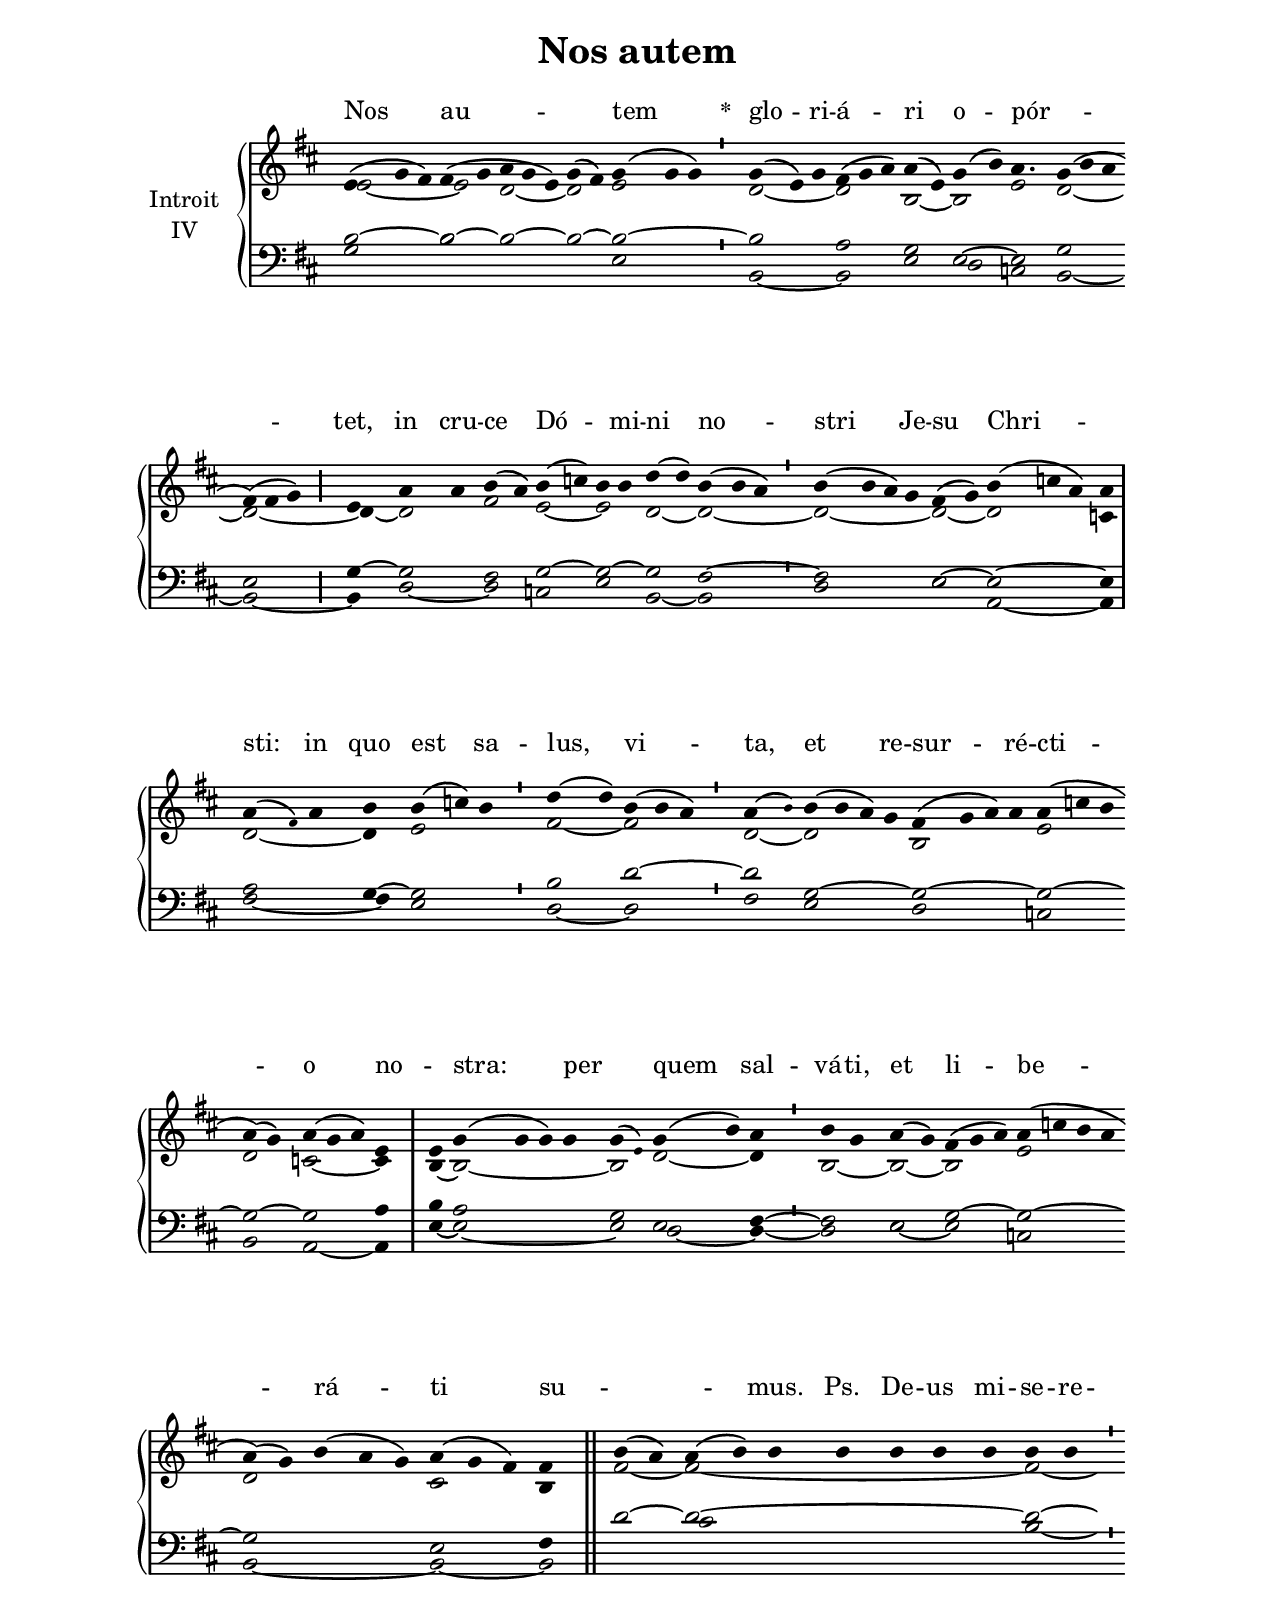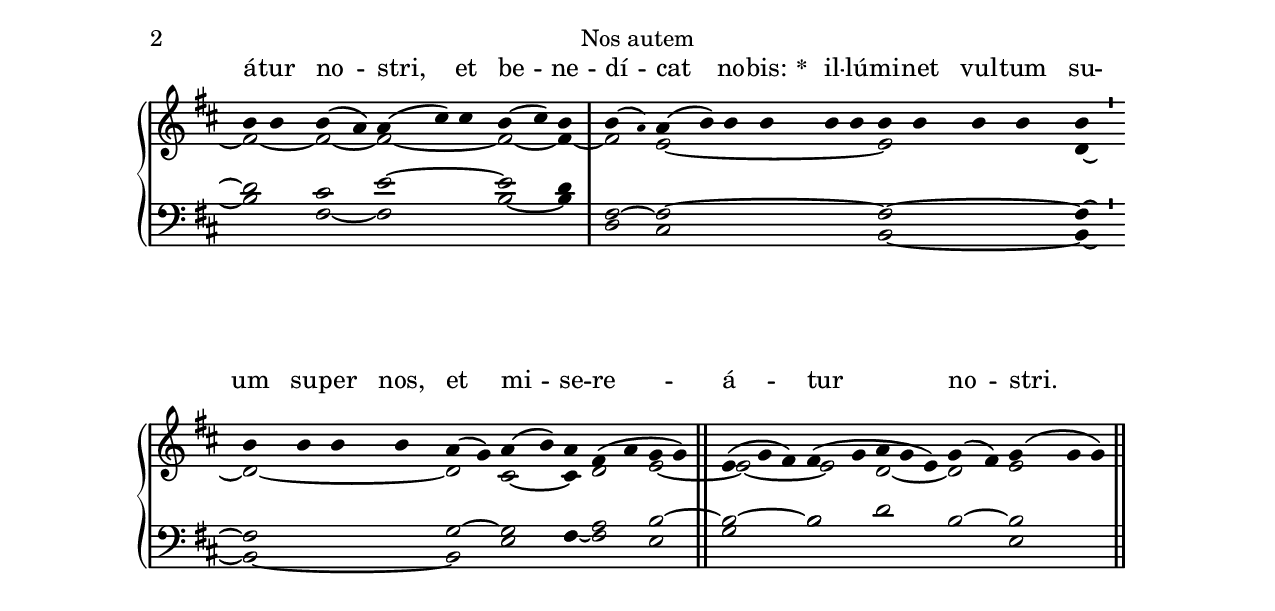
\version "2.18"
\include "gregorian.ly"
\include "noh2.ily"


%Page reference: page i.344
%(volume.page)

global = {
 \key g \lydian
 \cadenzaOn 
}

\header {
  title = \markup \center-column {"Nos autem" \vspace #1 }
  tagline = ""
  composer = ""
}

\paper {
 #(include-special-characters)
  oddHeaderMarkup = \markup \fill-line {
    \line {}
    \center-column {
      \on-the-fly #first-page     " "
      \on-the-fly #not-first-page "Nos autem"
    }
    \line { \on-the-fly #print-page-number-check-first \fromproperty #'page:page-number-string }
  }
  evenHeaderMarkup = \markup \fill-line {
    \line { \on-the-fly #print-page-number-check-first \fromproperty #'page:page-number-string }
    \center-column { "Nos autem" }
    \line {}
  }
}

chantText = \lyricmode {
Nos au -- _ tem 
\set stanza = " * " glo -- ri -- á -- ri o -- pór -- _ tet, 
in cru -- ce Dó -- _ mi -- ni no -- stri Je -- su Chri -- _ sti: 
in quo est sa -- lus, vi -- ta, et re -- sur -- ré -- cti -- o no -- _ stra: 
per _ quem sal -- vá -- ti, et li -- be -- rá -- ti su -- _ _ mus. Ps. 
De -- us mi -- se -- re -- á -- tur no -- stri, et be -- ne -- dí -- cat no -- bis: 
\set stanza = " * " 
il -- lú -- mi -- net vul -- tum su -- um su -- per nos, et mi -- se -- re -- á -- tur no -- stri. 
Nos au -- _ tem. }

chantMusic = {
\tieDown   e'4 ( g'4 fis'4) fis'4 ( g'4 a'4 g'4 e'4) g'4 ( fis'4) g'4 ( g'4 g'4) \divisioMinima
 g'4 ( e'4) g'4 fis'4 ( g'4 a'4) a'4 ( e'4) g'4 ( b'4) a'4. g'4 ( b'4 a'4 \forceBreak
) fis'4 ( fis'4 g'4) \divisioMaior
 e'4 a'4 a'4  b'4 ( a'4) b'4 ( c''4) b'4 b'4 d''4 ( d''4) b'4 ( b'4 a'4) \divisioMinima
 b'4 ( b'4 a'4) g'4  fis'4 ( g'4) b'4 ( c''4 a'4) a'4 \divisioMaxima \forceBreak

 a'4 ( \once \tweak #'font-size #-4 fis' ) a'4 b'4  b'4 ( c''4) b'4 \divisioMinima
 d''4 ( d''4) b'4 ( b'4 a'4) \divisioMinima
 a'4 ( \once \tweak #'font-size #-4 b' ) b'4 ( b'4 a'4) g'4 fis'4 ( g'4 a'4) a'4  a'4 ( c''4 b'4 \forceBreak
) a'4 ( g'4) a'4 ( g'4 a'4) e'4 \divisioMaxima
 e'4 g'4 ( g'4 g'4) g'4 g'4 ( \once \tweak #'font-size #-4 e' ) g'4 ( b'4) a'4 \divisioMinima
 b'4 g'4 a'4 ( g'4) fis'4 ( g'4 a'4)  a'4 ( c''4 b'4 a'4 \forceBreak
) a'4 ( g'4) b'4 ( a'4 g'4) a'4 ( g'4 fis'4) fis'4 \finalis
 b'4 ( a'4) a'4 ( b'4) b'4 b'4 b'4 b'4 b'4 b'4 b'4 \divisioMinima \forceBreak

 b'4 b'4 b'4 ( a'4) a'4 ( cis''4) cis''4 b'4 ( cis''4) b'4 \divisioMaxima
 b'4 ( \once \tweak #'font-size #-4 a' ) a'4 ( b'4) b'4 b'4 b'4 b'4 b'4 b'4 b'4 b'4 b'4 \divisioMinima \forceBreak

 b'4 b'4 b'4 b'4 a'4 ( g'4) a'4 ( b'4) a'4 fis'4 ( a'4 g'4 g'4) \finalis
 e'4 ( g'4 fis'4) fis'4 ( g'4 a'4 g'4 e'4) g'4 ( fis'4) g'4 ( g'4 g'4) \finalis

}

altoMusic = {
e'2*3/2 ~ e'2 d'2*3/2 ~ d'2 e'2*3/2 \divisioMinima
d'2*3/2 ~ d'2*3/2 b2 ~ b2 e'2*3/4 d'2*3/2 ~ d'2*3/2 ~ \divisioMaior
d'4 ~ d'2 fis'2 e'2 ~ e'2 d'2 ~ d'2*3/2 ~ \divisioMinima
d'2*4/2 ~ d'2 ~ d'2*3/2 c'4 \divisioMaxima
d'2*3/2 ~ d'4 e'2*3/2 \divisioMinima
fis'2 ~ fis'2*3/2 \divisioMinima
d'2 ~ d'2*4/2 b2*4/2 e'2*3/2 d'2 c'2*3/2 ~ c'4 \divisioMaxima
b4 ~ b2*4/2 ~ b2 d'2 ~ d'4 \divisioMinima
b2 ~ b2 ~ b2*3/2 e'2*4/2 d'2*5/2 cis'2*3/2 b4 \finalis
fis'2 ~ fis'2*7/2 ~ fis'2 ~ \divisioMinima
fis'2 ~ fis'2 ~ fis'2*3/2 ~ fis'2 ~ fis'4 ~ \divisioMaxima
fis'2 e'2*6/2 ~ e'2*4/2 d'4 ~ \divisioMinima
d'2*4/2 ~ d'2 cis'2 ~ cis'4 d'2 e'2 ~ \finalis
e'2*3/2 ~ e'2 d'2*3/2 ~ d'2 e'2*3/2 \finalis
}

tenorMusic = {
b2*3/2 ~ b2 ~ b2*3/2 ~ b2 ~ b2*3/2 ~ \divisioMinima
b2*3/2 a2*3/2 g2 e2 ~ e2*3/4 g2*3/2 e2*3/2 \divisioMaior
g4 ~ g2 fis2 g2 ~ g2 ~ g2 fis2*3/2 ~ \divisioMinima
fis2*4/2 e2 ~ e2*3/2 ~ e4 \divisioMaxima
a2*3/2 g4 ~ g2*3/2 \divisioMinima
b2 d'2*3/2 ~ \divisioMinima
d'2 g2*4/2 ~ g2*4/2 ~ g2*3/2 ~ g2 ~ g2*3/2 a4 \divisioMaxima
b4 a2*4/2 g2 e2 fis4 ~ \divisioMinima
fis2 e2 g2*3/2 ~ g2*4/2 ~ g2*5/2 e2*3/2 fis4 \finalis
d'2 ~ d'2*7/2 ~ d'2 ~ \divisioMinima
d'2 cis'2 e'2*3/2 ~ e'2 d'4 \divisioMaxima
fis2 ~ fis2*6/2 ~ fis2*4/2 ~ fis4 ~ \divisioMinima
fis2*4/2 g2 ~ g2 fis4 a2 b2 ~ \finalis
b2*3/2 ~ b2 d'2*3/2 b2 ~ b2*3/2 \finalis
}

bassMusic = {
g2*3/2 b2 r2*5/2 e2*3/2 \divisioMinima
b,2*3/2 ~ b,2*3/2 e2 d2 c2*3/4 b,2*3/2 ~ b,2*3/2 ~ \divisioMaior
b,4 d2 ~ d2 c2 e2 b,2 ~ b,2*3/2 \divisioMinima
d2*4/2 e2 a,2*3/2 ~ a,4 \divisioMaxima
fis2*3/2 ~ fis4 e2*3/2 \divisioMinima
d2 ~ d2*3/2 \divisioMinima
fis2 e2*4/2 d2*4/2 c2*3/2 b,2 a,2*3/2 ~ a,4 \divisioMaxima
e4 ~ e2*4/2 ~ e2 d2 ~ d4 ~ \divisioMinima
d2 e2 ~ e2*3/2 c2*4/2 b,2*5/2 ~ b,2*3/2 ~ b,2*3/2 cis'2*7/2 b2 ~ \divisioMinima
b2 fis2 ~ fis2*3/2 b2 ~ b4 \divisioMaxima
d2 cis2*6/2 b,2*4/2 ~ b,4 ~ \divisioMinima
b,2*4/2 ~ b,2 e2 fis4 ~ fis2 e2 \finalis
g2*3/2 b2 r2*5/2 e2*3/2 \finalis
}

voiceLines = {
\voiceLineStyle


}

\score{
  <<
    \new GrandStaff <<
      \set GrandStaff.autoBeaming = ##f
      \set GrandStaff.instrumentName = \markup \center-column {
        "Introit"
        "IV"
      }
      \new Staff = up <<
        \new Voice = "chant" {
          \voiceOne \global \chantMusic
        }
        \new Voice {
          \voiceTwo \global \altoMusic
        }
      >>

      \new Staff = down <<
        \clef bass
        \new Voice {
          \voiceOne \global \tenorMusic
        }
        \new Voice {
          \voiceTwo \global \bassMusic
        }
	\new Voice {
        \voiceThree \global \voiceLines
        }
      >>
    >>
    \new Lyrics \lyricsto chant {
      \chantText
    }
  >>
  \layout{
  }
  \midi{
    \tempo 4 = 125
  }
}
